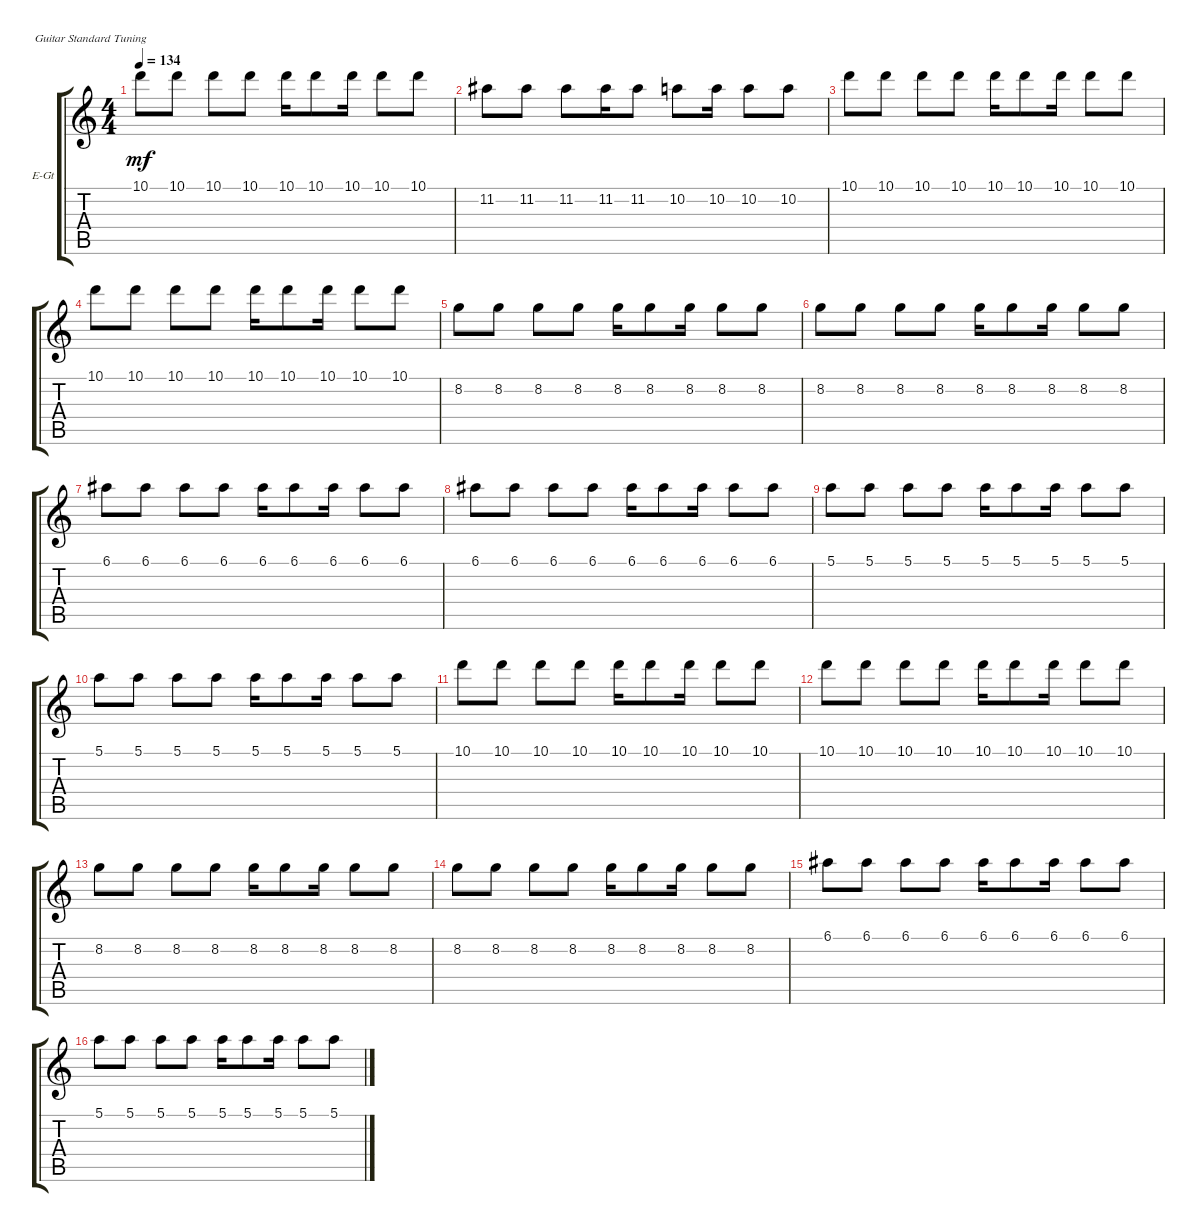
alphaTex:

\bracketExtendMode groupsimilarinstruments
\firstSystemTrackNameOrientation horizontal
\otherSystemsTrackNameOrientation horizontal
\track ("High_guit_rythm" "E-Gt") {instrument electricguitarclean}
\staff {score tabs}
\tuning (E4 B3 G3 D3 A2 E2)
\ts (4 4)
\tempo 134
\clef g2
\ks c
10.1.8{dy mf} 10.1.8 10.1.8 10.1.8 10.1.16 10.1.8 10.1.16 10.1.8 10.1.8 |
11.2.8 11.2.8 11.2.8 11.2.16 11.2.8 10.2.8 10.2.16 10.2.8 10.2.8 |
10.1.8 10.1.8 10.1.8 10.1.8 10.1.16 10.1.8 10.1.16 10.1.8 10.1.8 |
10.1.8 10.1.8 10.1.8 10.1.8 10.1.16 10.1.8 10.1.16 10.1.8 10.1.8 |
8.2.8 8.2.8 8.2.8 8.2.8 8.2.16 8.2.8 8.2.16 8.2.8 8.2.8 |
8.2.8 8.2.8 8.2.8 8.2.8 8.2.16 8.2.8 8.2.16 8.2.8 8.2.8 |
6.1.8 6.1.8 6.1.8 6.1.8 6.1.16 6.1.8 6.1.16 6.1.8 6.1.8 |
6.1.8 6.1.8 6.1.8 6.1.8 6.1.16 6.1.8 6.1.16 6.1.8 6.1.8 |
5.1.8 5.1.8 5.1.8 5.1.8 5.1.16 5.1.8 5.1.16 5.1.8 5.1.8 |
5.1.8 5.1.8 5.1.8 5.1.8 5.1.16 5.1.8 5.1.16 5.1.8 5.1.8 |
10.1.8 10.1.8 10.1.8 10.1.8 10.1.16 10.1.8 10.1.16 10.1.8 10.1.8 |
10.1.8 10.1.8 10.1.8 10.1.8 10.1.16 10.1.8 10.1.16 10.1.8 10.1.8 |
8.2.8 8.2.8 8.2.8 8.2.8 8.2.16 8.2.8 8.2.16 8.2.8 8.2.8 |
8.2.8 8.2.8 8.2.8 8.2.8 8.2.16 8.2.8 8.2.16 8.2.8 8.2.8 |
6.1.8 6.1.8 6.1.8 6.1.8 6.1.16 6.1.8 6.1.16 6.1.8 6.1.8 |
5.1.8 5.1.8 5.1.8 5.1.8 5.1.16 5.1.8 5.1.16 5.1.8 5.1.8
